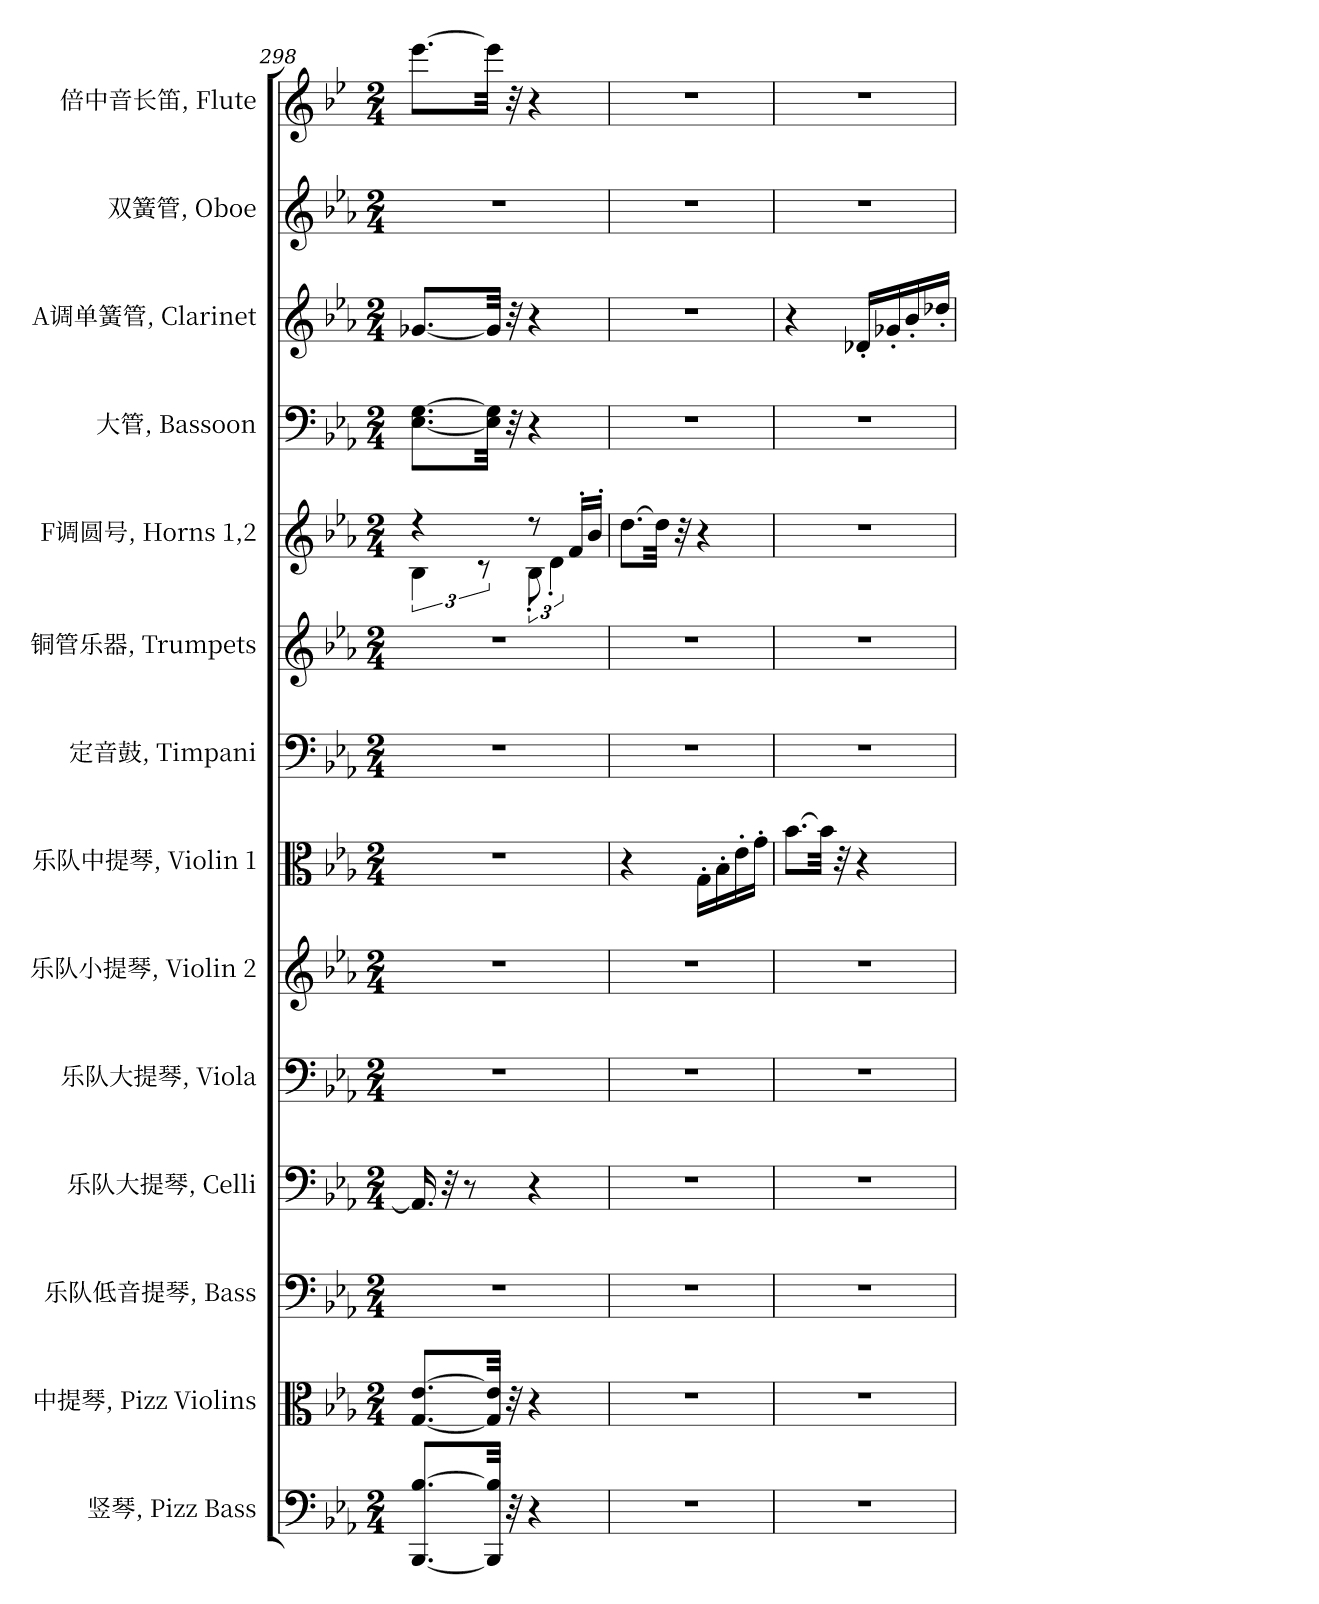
**kern	**kern	**kern	**kern	**kern	**kern	**kern	**kern	**kern	**kern	**kern	**kern	**kern	**kern
*part14	*part13	*part12	*part11	*part10	*part9	*part8	*part7	*part6	*part5	*part4	*part3	*part2	*part1
*staff14	*staff13	*staff12	*staff11	*staff10	*staff9	*staff8	*staff7	*staff6	*staff5	*staff4	*staff3	*staff2	*staff1
*I"竖琴, Pizz Bass	*I"中提琴, Pizz Violins	*I"乐队低音提琴, Bass	*I"乐队大提琴, Celli	*I"乐队大提琴, Viola	*I"乐队小提琴, Violin 2	*I"乐队中提琴, Violin 1	*I"定音鼓, Timpani	*I"铜管乐器, Trumpets	*I"F调圆号, Horns 1,2	*I"大管, Bassoon	*I"A调单簧管, Clarinet	*I"双簧管, Oboe	*I"倍中音长笛, Flute
*	*	*	*	*	*	*	*I'Timp.	*	*I'F Hn.	*I'Bsn.	*I'A Cl.	*I'Ob.	*
*clefF4	*clefC3	*clefF4	*clefF4	*clefF4	*clefG2	*clefC3	*clefF4	*clefG2	*clefG2	*clefF4	*clefG2	*clefG2	*clefG2
*	*	*ITrd7c12	*	*	*	*	*	*	*ITrd4c7	*	*ITrd2c3	*	*ITrd10c17
*k[b-e-a-]	*k[b-e-a-]	*k[b-e-a-]	*k[b-e-a-]	*k[b-e-a-]	*k[b-e-a-]	*k[b-e-a-]	*k[b-e-a-]	*k[b-e-a-]	*k[b-e-a-d-]	*k[b-e-a-]	*k[]	*k[b-e-a-]	*k[b-e-]
*M2/4	*M2/4	*M2/4	*M2/4	*M2/4	*M2/4	*M2/4	*M2/4	*M2/4	*M2/4	*M2/4	*M2/4	*M2/4	*M2/4
*MM59	*MM59	*MM59	*MM59	*MM59	*MM59	*MM59	*MM59	*MM59	*MM59	*MM59	*MM59	*MM59	*MM59
=298	=298	=298	=298	=298	=298	=298	=298	=298	=298	=298	=298	=298	=298
*	*	*	*	*	*	*	*	*	*^	*	*	*	*
[8.BBB-/ [8.B-/L	[8.G/ [8.e-/L	2r	16.AA-/]	2r	2r	2r	2r	2r	4r	6E-\	[8.E-\ [8.G\L	[8.e-X/L	2r	[8.ee-\L
.	.	.	32r	.	.	.	.	.	.	.	.	.	.	.
.	.	.	8r	.	.	.	.	.	.	.	.	.	.	.
.	.	.	.	.	.	.	.	.	.	12r	.	.	.	.
32BBB-/] 32B-/]Jkk	32G/] 32e-/]Jkk	.	.	.	.	.	.	.	.	.	32E-\] 32G\]Jkk	32e-/Jkk]	.	32ee-\Jkk]
32r	32r	.	.	.	.	.	.	.	.	.	32r	32r	.	32r
4r	4r	.	4r	.	.	.	.	.	8r	12E-'\	4r	4r	.	4r
.	.	.	.	.	.	.	.	.	.	6G'\	.	.	.	.
.	.	.	.	.	.	.	.	.	16B-'/LL	.	.	.	.	.
.	.	.	.	.	.	.	.	.	16e-'/JJ	.	.	.	.	.
*	*	*	*	*	*	*	*	*	*v	*v	*	*	*	*
=299	=299	=299	=299	=299	=299	=299	=299	=299	=299	=299	=299	=299	=299
2r	2r	2r	2r	2r	2r	4r	2r	2r	[8.g\L	2r	2r	2r	2r
.	.	.	.	.	.	.	.	.	32g\Jkk]	.	.	.	.
.	.	.	.	.	.	.	.	.	32r	.	.	.	.
.	.	.	.	.	.	16G'\LL	.	.	4r	.	.	.	.
.	.	.	.	.	.	16B-'\	.	.	.	.	.	.	.
.	.	.	.	.	.	16e-'\	.	.	.	.	.	.	.
.	.	.	.	.	.	16g'\JJ	.	.	.	.	.	.	.
!!LO:PB:g=z
=300	=300	=300	=300	=300	=300	=300	=300	=300	=300	=300	=300	=300	=300
2r	2r	2r	2r	2r	2r	[8.b-\L	2r	2r	2r	2r	4r	2r	2r
.	.	.	.	.	.	32b-\Jkk]	.	.	.	.	.	.	.
.	.	.	.	.	.	32r	.	.	.	.	.	.	.
.	.	.	.	.	.	4r	.	.	.	.	16B-X'/LL	.	.
.	.	.	.	.	.	.	.	.	.	.	16e-X'/	.	.
.	.	.	.	.	.	.	.	.	.	.	16g'/	.	.
.	.	.	.	.	.	.	.	.	.	.	16b-X'/JJ	.	.
=	=	=	=	=	=	=	=	=	=	=	=	=	=
*-	*-	*-	*-	*-	*-	*-	*-	*-	*-	*-	*-	*-	*-
